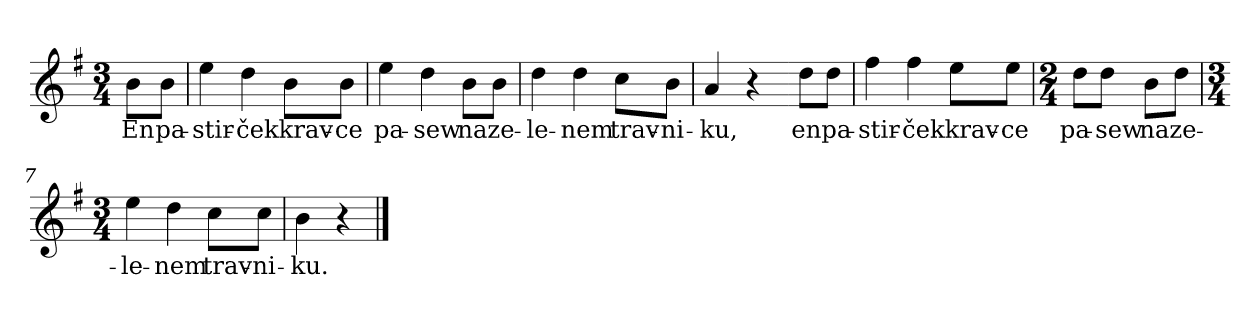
**kern	**text
*part1	*part1
*staff1	*staff1
*clefG2	*
*k[f#]	*
*G:	*
*M3/4	*
*MM116	*
=	=
8b\L	En
8b\J	pa-
=1	=1
4ee\	-stir-
4dd\	-ček
8b\L	krav-
8b\J	-ce
=2	=2
4ee\	pa-
4dd\	-sew
8b\L	na
8b\J	ze-
=3	=3
4dd\	-le-
4dd\	-nem
8cc\L	trav-
8b\J	-ni-
=4	=4
4a/	-ku,
4r	.
=4X1-	=4X1-
8dd\L	en
8dd\J	pa-
=5	=5
4ff#\	-stir-
4ff#\	-ček
8ee\L	krav-
8ee\J	-ce
!!LO:LB:g=z
=6	=6
*M2/4	*
8dd\L	pa-
8dd\J	-sew
8b\L	na
8dd\J	ze-
=7	=7
*M3/4	*
4ee\	-le-
4dd\	-nem
8cc\L	trav-
8cc\J	-ni-
=8	=8
4b\	-ku.
4r	.
==	==
*-	*-
